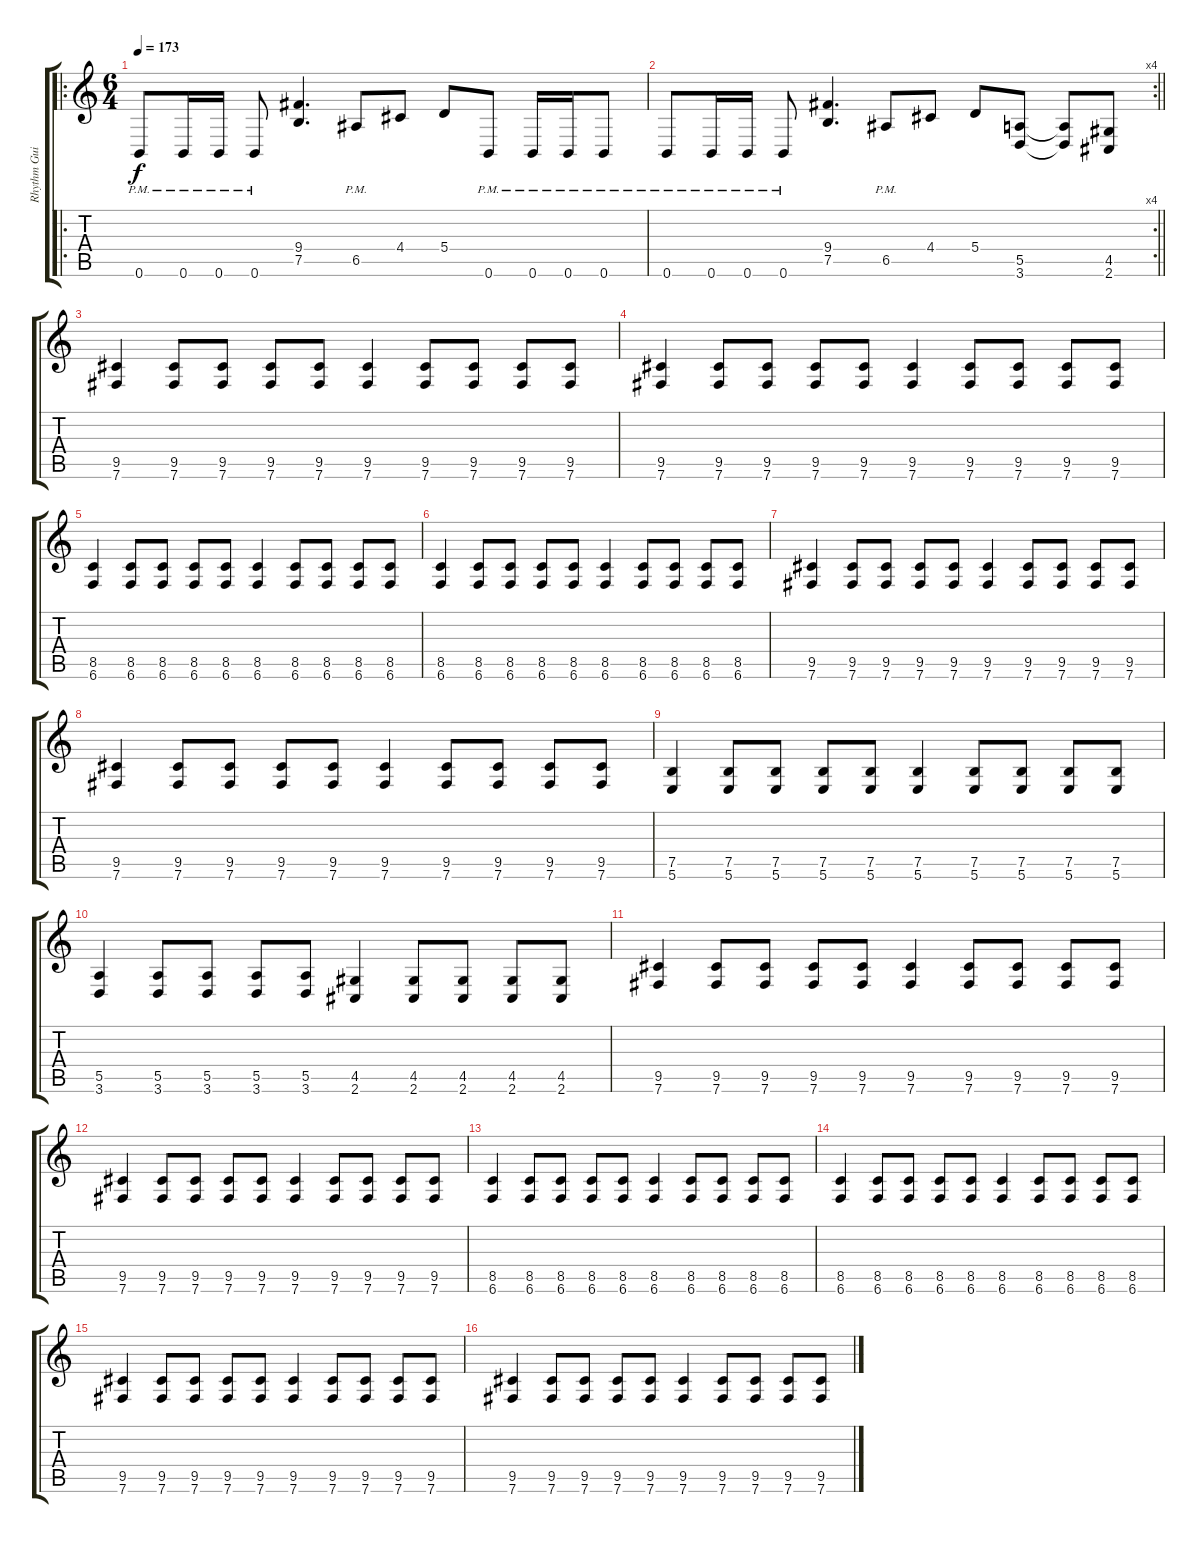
\track ("Rhythm Guitar 2" "Rhythm Gui") {instrument distortionguitar}
\staff {score tabs}
\tuning (B3 Gb3 D3 A2 E2 B1) {hide}
\ro
\ts (6 4)
\section ("" "")
\tempo 173
\clef g2
\ks c
0.6{pm}.8{dy f} 0.6{pm}.16 0.6{pm}.16 0.6{pm}.8 (9.4 7.5).4{d} 6.5{pm}.8 4.4.8 5.4.8 0.6{pm}.8 0.6{pm}.16 0.6{pm}.16 0.6{pm}.8 |
\rc 4
\barLineRight lightlight
0.6{pm}.8 0.6{pm}.16 0.6{pm}.16 0.6{pm}.8 (9.4 7.5).4{d} 6.5{pm}.8 4.4.8 5.4.8 (5.5 3.6).8 (5.5{t} 3.6{t}).8 (4.5 2.6).8 |
\section ("" "")
(9.5 7.6).4{instrument distortionguitar} (9.5 7.6).8 (9.5 7.6).8 (9.5 7.6).8 (9.5 7.6).8 (9.5 7.6).4 (9.5 7.6).8 (9.5 7.6).8 (9.5 7.6).8 (9.5 7.6).8 |
(9.5 7.6).4 (9.5 7.6).8 (9.5 7.6).8 (9.5 7.6).8 (9.5 7.6).8 (9.5 7.6).4 (9.5 7.6).8 (9.5 7.6).8 (9.5 7.6).8 (9.5 7.6).8 |
(8.5 6.6).4 (8.5 6.6).8 (8.5 6.6).8 (8.5 6.6).8 (8.5 6.6).8 (8.5 6.6).4 (8.5 6.6).8 (8.5 6.6).8 (8.5 6.6).8 (8.5 6.6).8 |
(8.5 6.6).4 (8.5 6.6).8 (8.5 6.6).8 (8.5 6.6).8 (8.5 6.6).8 (8.5 6.6).4 (8.5 6.6).8 (8.5 6.6).8 (8.5 6.6).8 (8.5 6.6).8 |
(9.5 7.6).4{instrument distortionguitar} (9.5 7.6).8 (9.5 7.6).8 (9.5 7.6).8 (9.5 7.6).8 (9.5 7.6).4 (9.5 7.6).8 (9.5 7.6).8 (9.5 7.6).8 (9.5 7.6).8 |
(9.5 7.6).4 (9.5 7.6).8 (9.5 7.6).8 (9.5 7.6).8 (9.5 7.6).8 (9.5 7.6).4 (9.5 7.6).8 (9.5 7.6).8 (9.5 7.6).8 (9.5 7.6).8 |
(7.5 5.6).4 (7.5 5.6).8 (7.5 5.6).8 (7.5 5.6).8 (7.5 5.6).8 (7.5 5.6).4 (7.5 5.6).8 (7.5 5.6).8 (7.5 5.6).8 (7.5 5.6).8 |
(5.5 3.6).4 (5.5 3.6).8 (5.5 3.6).8 (5.5 3.6).8 (5.5 3.6).8 (4.5 2.6).4 (4.5 2.6).8 (4.5 2.6).8 (4.5 2.6).8 (4.5 2.6).8 |
(9.5 7.6).4{instrument distortionguitar} (9.5 7.6).8 (9.5 7.6).8 (9.5 7.6).8 (9.5 7.6).8 (9.5 7.6).4 (9.5 7.6).8 (9.5 7.6).8 (9.5 7.6).8 (9.5 7.6).8 |
(9.5 7.6).4 (9.5 7.6).8 (9.5 7.6).8 (9.5 7.6).8 (9.5 7.6).8 (9.5 7.6).4 (9.5 7.6).8 (9.5 7.6).8 (9.5 7.6).8 (9.5 7.6).8 |
(8.5 6.6).4 (8.5 6.6).8 (8.5 6.6).8 (8.5 6.6).8 (8.5 6.6).8 (8.5 6.6).4 (8.5 6.6).8 (8.5 6.6).8 (8.5 6.6).8 (8.5 6.6).8 |
(8.5 6.6).4 (8.5 6.6).8 (8.5 6.6).8 (8.5 6.6).8 (8.5 6.6).8 (8.5 6.6).4 (8.5 6.6).8 (8.5 6.6).8 (8.5 6.6).8 (8.5 6.6).8 |
(9.5 7.6).4{instrument distortionguitar} (9.5 7.6).8 (9.5 7.6).8 (9.5 7.6).8 (9.5 7.6).8 (9.5 7.6).4 (9.5 7.6).8 (9.5 7.6).8 (9.5 7.6).8 (9.5 7.6).8 |
(9.5 7.6).4 (9.5 7.6).8 (9.5 7.6).8 (9.5 7.6).8 (9.5 7.6).8 (9.5 7.6).4 (9.5 7.6).8 (9.5 7.6).8 (9.5 7.6).8 (9.5 7.6).8
